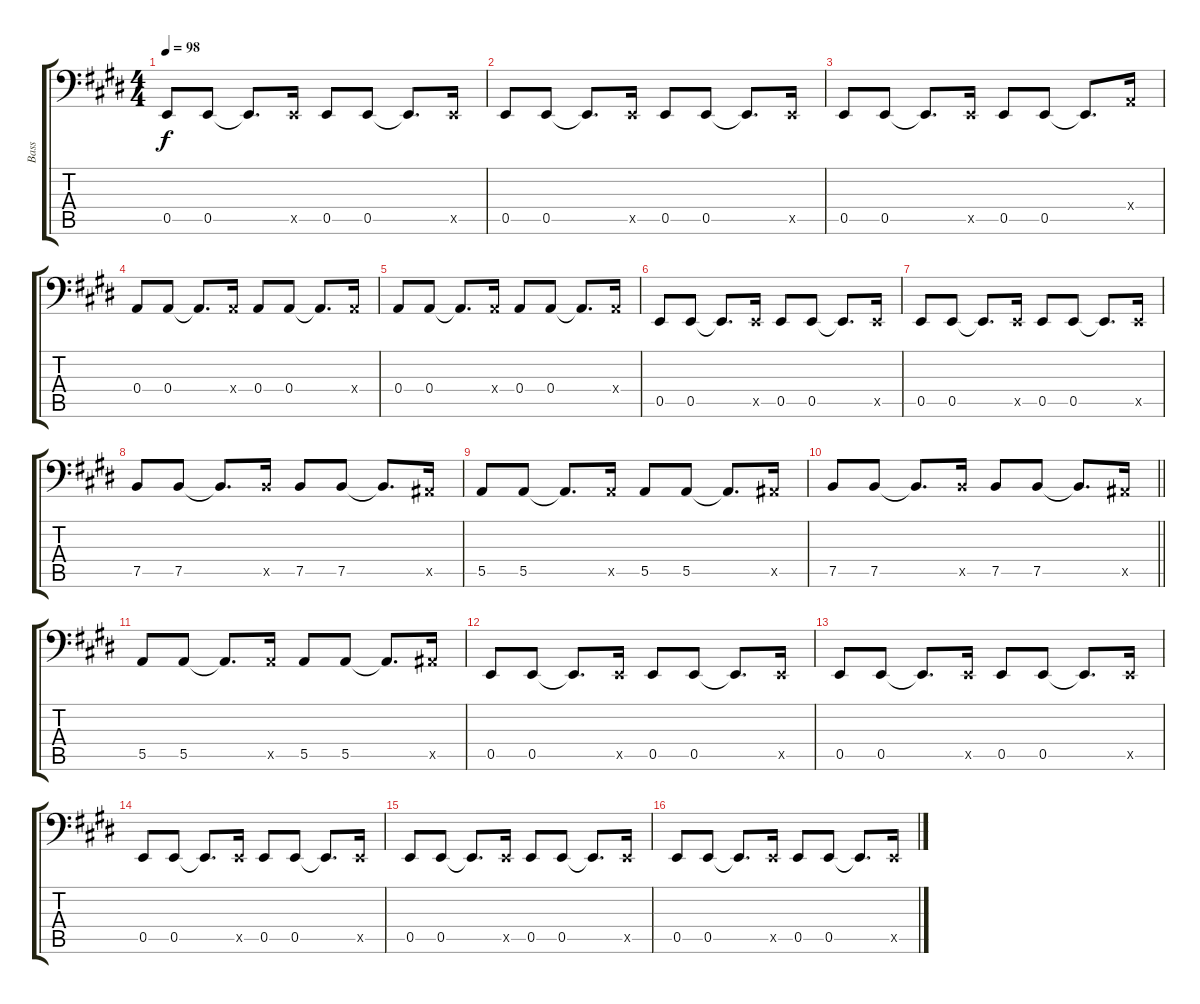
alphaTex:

\track ("Bass" "Bass") {instrument electricbassfinger}
\staff {score tabs}
\tuning (C3 G2 D2 A1 E1 B0) {hide}
\ts (4 4)
\tempo 98
\clef f4
\ks e
0.5.8{dy f} 0.5.8 0.5{t}.8{d} 0.5{x}.16 0.5.8 0.5.8 0.5{t}.8{d} 0.5{x}.16 |
0.5.8 0.5.8 0.5{t}.8{d} 0.5{x}.16 0.5.8 0.5.8 0.5{t}.8{d} 0.5{x}.16 |
0.5.8 0.5.8 0.5{t}.8{d} 0.5{x}.16 0.5.8 0.5.8 0.5{t}.8{d} 0.4{x}.16 |
0.4.8 0.4.8 0.4{t}.8{d} 0.4{x}.16 0.4.8 0.4.8 0.4{t}.8{d} 0.4{x}.16 |
0.4.8 0.4.8 0.4{t}.8{d} 0.4{x}.16 0.4.8 0.4.8 0.4{t}.8{d} 0.4{x}.16 |
0.5.8 0.5.8 0.5{t}.8{d} 0.5{x}.16 0.5.8 0.5.8 0.5{t}.8{d} 0.5{x}.16 |
0.5.8 0.5.8 0.5{t}.8{d} 0.5{x}.16 0.5.8 0.5.8 0.5{t}.8{d} 0.5{x}.16 |
7.5.8 7.5.8 7.5{t}.8{d} 7.5{x}.16 7.5.8 7.5.8 7.5{t}.8{d} 6.5{x}.16 |
5.5.8 5.5.8 5.5{t}.8{d} 5.5{x}.16 5.5.8 5.5.8 5.5{t}.8{d} 6.5{x}.16 |
\barLineRight lightlight
7.5.8 7.5.8 7.5{t}.8{d} 7.5{x}.16 7.5.8 7.5.8 7.5{t}.8{d} 6.5{x}.16 |
5.5.8 5.5.8 5.5{t}.8{d} 5.5{x}.16 5.5.8 5.5.8 5.5{t}.8{d} 6.5{x}.16 |
0.5.8 0.5.8 0.5{t}.8{d} 0.5{x}.16 0.5.8 0.5.8 0.5{t}.8{d} 0.5{x}.16 |
0.5.8 0.5.8 0.5{t}.8{d} 0.5{x}.16 0.5.8 0.5.8 0.5{t}.8{d} 0.5{x}.16 |
0.5.8 0.5.8 0.5{t}.8{d} 0.5{x}.16 0.5.8 0.5.8 0.5{t}.8{d} 0.5{x}.16 |
0.5.8 0.5.8 0.5{t}.8{d} 0.5{x}.16 0.5.8 0.5.8 0.5{t}.8{d} 0.5{x}.16 |
0.5.8 0.5.8 0.5{t}.8{d} 0.5{x}.16 0.5.8 0.5.8 0.5{t}.8{d} 0.5{x}.16
